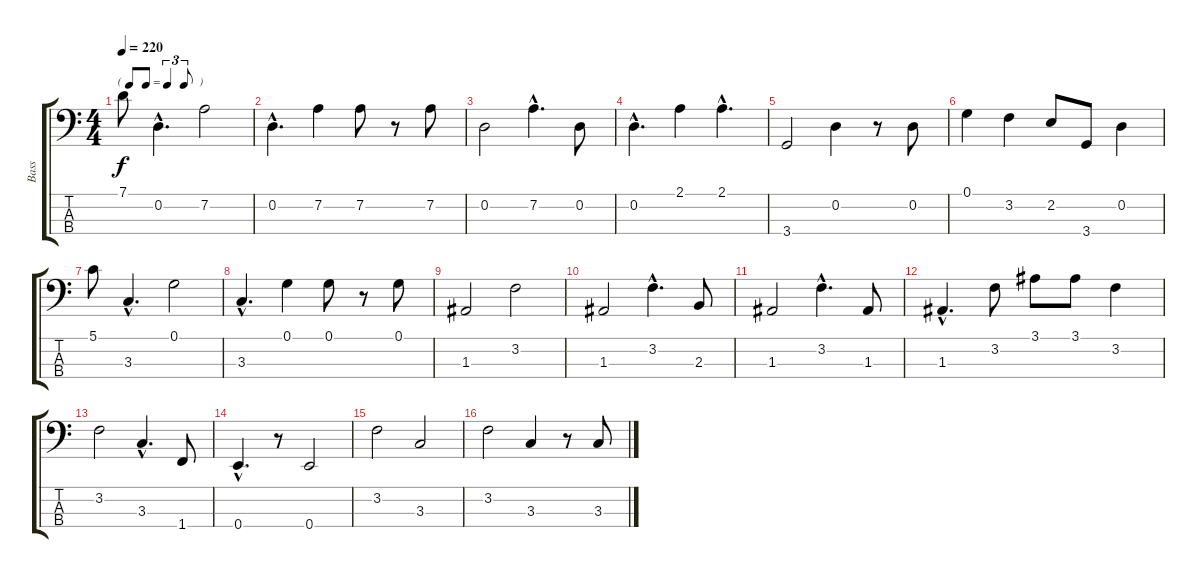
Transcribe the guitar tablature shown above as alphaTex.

\track ("Bass" "Bass") {instrument acousticbass}
\staff {score tabs}
\tuning (G2 D2 A1 E1) {hide}
\ts (4 4)
\tf triplet8th
\tempo 220
\clef f4
\ks c
7.1.8{dy f} 0.2{hac}.4{d} 7.2.2 |
0.2{hac}.4{d} 7.2.4 7.2.8 r.8 7.2.8 |
0.2.2 7.2{hac}.4{d} 0.2.8 |
0.2{hac}.4{d} 2.1.4 2.1{hac}.4{d} |
3.4.2 0.2.4 r.8 0.2.8 |
0.1.4 3.2.4 2.2.8 3.4.8 0.2.4 |
5.1.8 3.3{hac}.4{d} 0.1.2 |
3.3{hac}.4{d} 0.1.4 0.1.8 r.8 0.1.8 |
1.3.2 3.2.2 |
1.3.2 3.2{hac}.4{d} 2.3.8 |
1.3.2 3.2{hac}.4{d} 1.3.8 |
1.3{hac}.4{d} 3.2.8 3.1.8 3.1.8 3.2.4 |
3.2.2 3.3{hac}.4{d} 1.4.8 |
0.4{hac}.4{d} r.8 0.4.2 |
3.2.2 3.3.2 |
3.2.2 3.3.4 r.8 3.3.8
